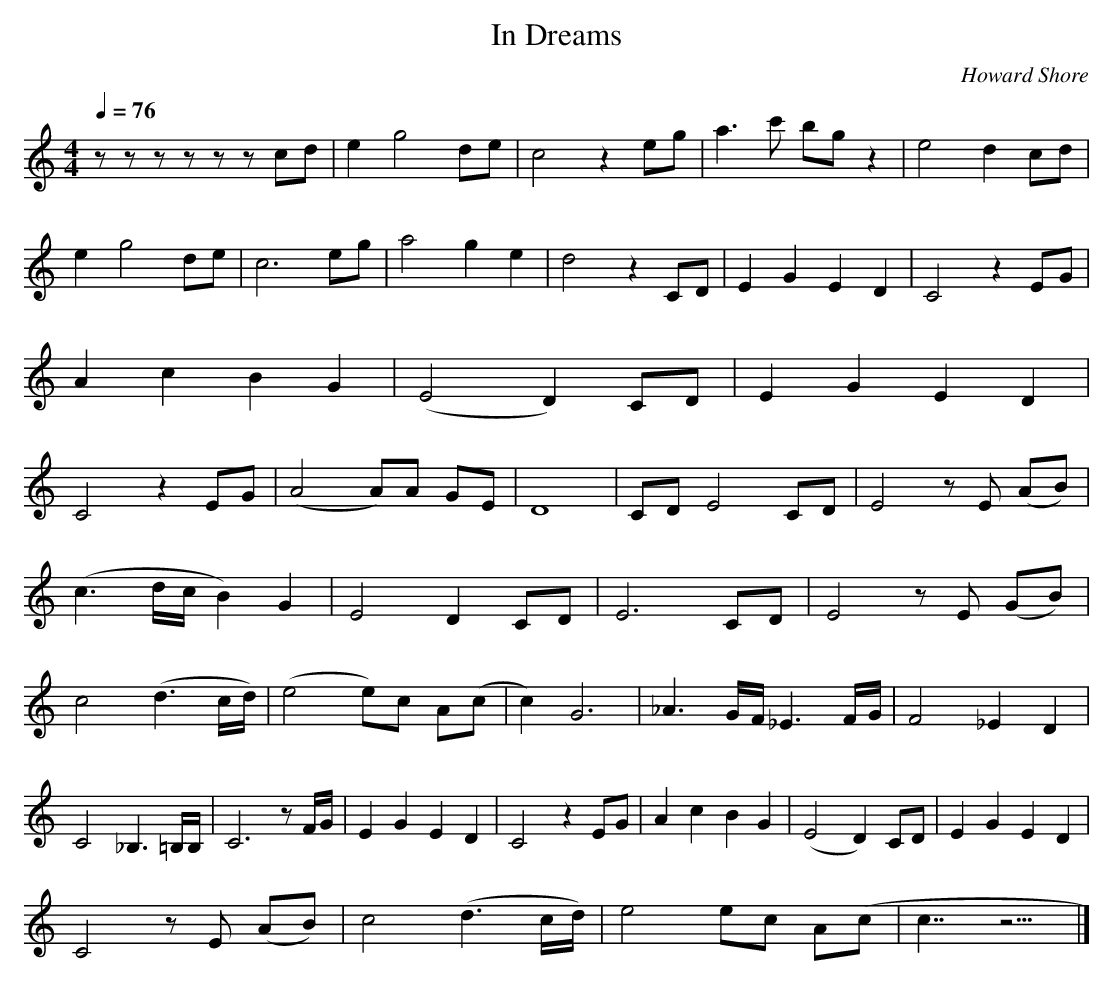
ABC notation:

X:1
T:In Dreams
C:Howard Shore
Q:1/4=76
M:4/4
L:1/8
K:C
z z z z z z cd |e2 g4 de |c4 z2 eg |a3 c' bg z2 |e4 d2 cd |e2 g4 de |c6 eg |a4 g2 e2 |d4 z2 CD |E2 G2 E2 D2 |C4 z2 EG |A2 c2 B2 G2 |(E4 D2) CD |E2 G2 E2 D2 |C4 z2 EG |(A4 A)A GE |D8 |CD E4 CD |E4 z E (AB) |
(c3 d/c/ B2) G2 |E4 D2 CD |E6 CD |E4 z E (GB) |c4 (d3 c/d/) |(e4 e)c A(c |c2) G6 |_A3 G/F/ _E3 F/G/ |F4 _E2 D2 |C4 _B,3 =B,/B,/ |C6 z F/G/ |E2 G2 E2 D2 |C4 z2 EG |A2 c2 B2 G2 |(E4 D2) CD |E2 G2 E2 D2 |
C4 z E (AB) |c4 (d3 c/d/) |e4 ec A(c |c7/2 z9/2 |]
